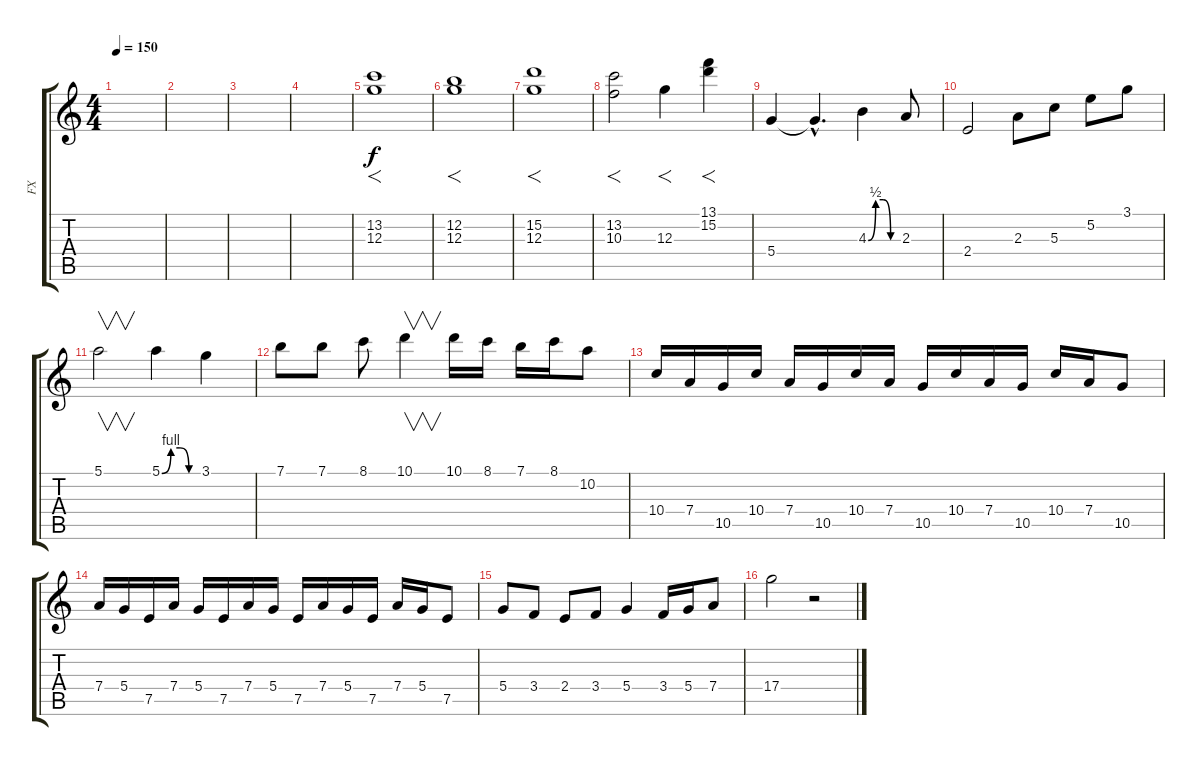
\track ("FX" "FX") {instrument distortionguitar}
\staff {score tabs}
\tuning (E4 B3 G3 D3 A2 E2) {hide}
\ts (4 4)
\tempo 150
\clef g2
\ks c
|
|
|
|
(13.2 12.3).1{f} |
(12.2 12.3).1{f} |
(15.2 12.3).1{f} |
(13.2 10.3).2{f} 12.3.4{f} (13.1 15.2).4{f} |
5.4.4{instrument overdrivenguitar} 5.4{hac t}.4{d} 4.3{be (custom 0 0 15 2 30 2 45 0 60 0)}.4 2.3.8 |
2.4.2 2.3.8 5.3.8 5.2.8 3.1.8 |
5.1.2{v} 5.1{be (custom 0 0 15 4 30 4 45 0 60 0)}.4 3.1.4 |
7.1.8 7.1.8 8.1.8 10.1.4{v} 10.1.16 8.1.16 7.1.16 8.1.16 10.2.8 |
10.4.16 7.4.16 10.5.16 10.4.16 7.4.16 10.5.16 10.4.16 7.4.16 10.5.16 10.4.16 7.4.16 10.5.16 10.4.16 7.4.16 10.5.8 |
7.4.16 5.4.16 7.5.16 7.4.16 5.4.16 7.5.16 7.4.16 5.4.16 7.5.16 7.4.16 5.4.16 7.5.16 7.4.16 5.4.16 7.5.8 |
5.4.8 3.4.8 2.4.8 3.4.8 5.4.4 3.4.16 5.4.16 7.4.8 |
17.4.2 r.2
